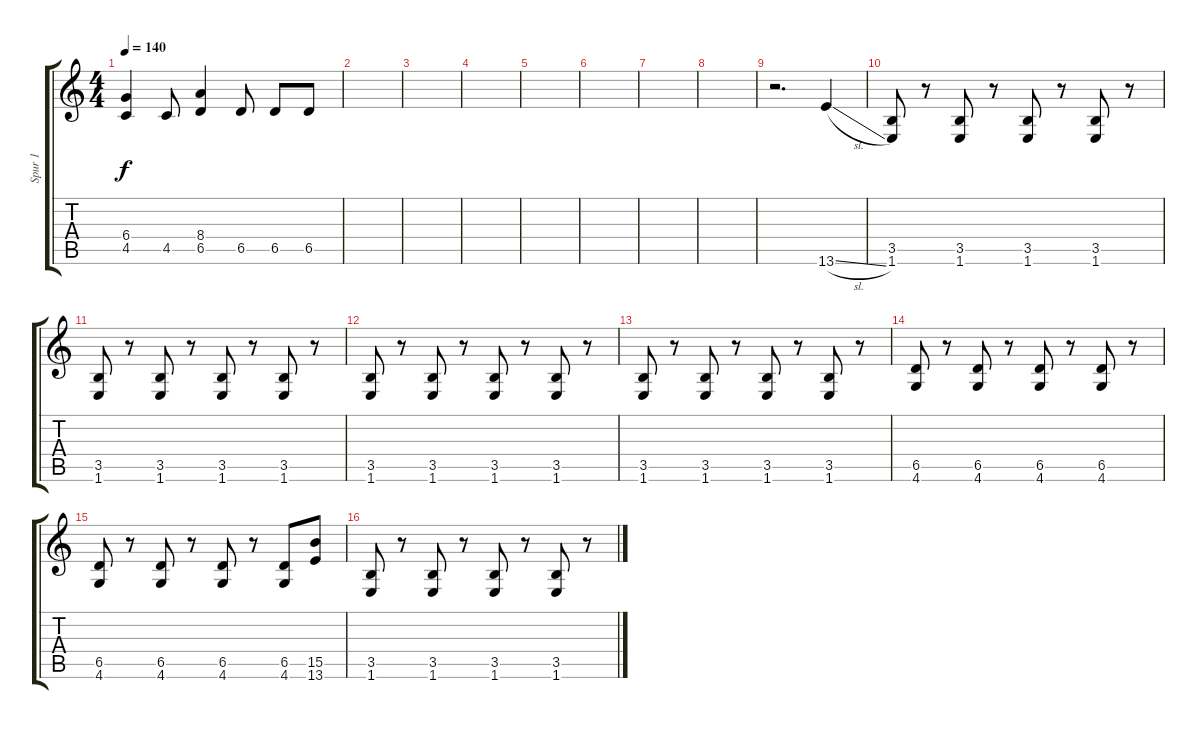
\track ("Spur 1" "Spur 1") {instrument distortionguitar}
\staff {score tabs}
\tuning (Eb4 Bb3 Gb3 Db3 Ab2 Eb2) {hide}
\ts (4 4)
\tempo 140
\clef g2
\ks c
(6.4 4.5).4{dy f} 4.5.8 (8.4 6.5).4 6.5.8 6.5.8 6.5.8 |
|
|
|
|
|
|
|
r.2{d} 13.6{sl}.4 |
(3.5 1.6).8 r.8 (3.5 1.6).8 r.8 (3.5 1.6).8 r.8 (3.5 1.6).8 r.8 |
(3.5 1.6).8 r.8 (3.5 1.6).8 r.8 (3.5 1.6).8 r.8 (3.5 1.6).8 r.8 |
(3.5 1.6).8 r.8 (3.5 1.6).8 r.8 (3.5 1.6).8 r.8 (3.5 1.6).8 r.8 |
(3.5 1.6).8 r.8 (3.5 1.6).8 r.8 (3.5 1.6).8 r.8 (3.5 1.6).8 r.8 |
(6.5 4.6).8 r.8 (6.5 4.6).8 r.8 (6.5 4.6).8 r.8 (6.5 4.6).8 r.8 |
(6.5 4.6).8 r.8 (6.5 4.6).8 r.8 (6.5 4.6).8 r.8 (6.5 4.6).8 (15.5 13.6).8 |
(3.5 1.6).8 r.8 (3.5 1.6).8 r.8 (3.5 1.6).8 r.8 (3.5 1.6).8 r.8
